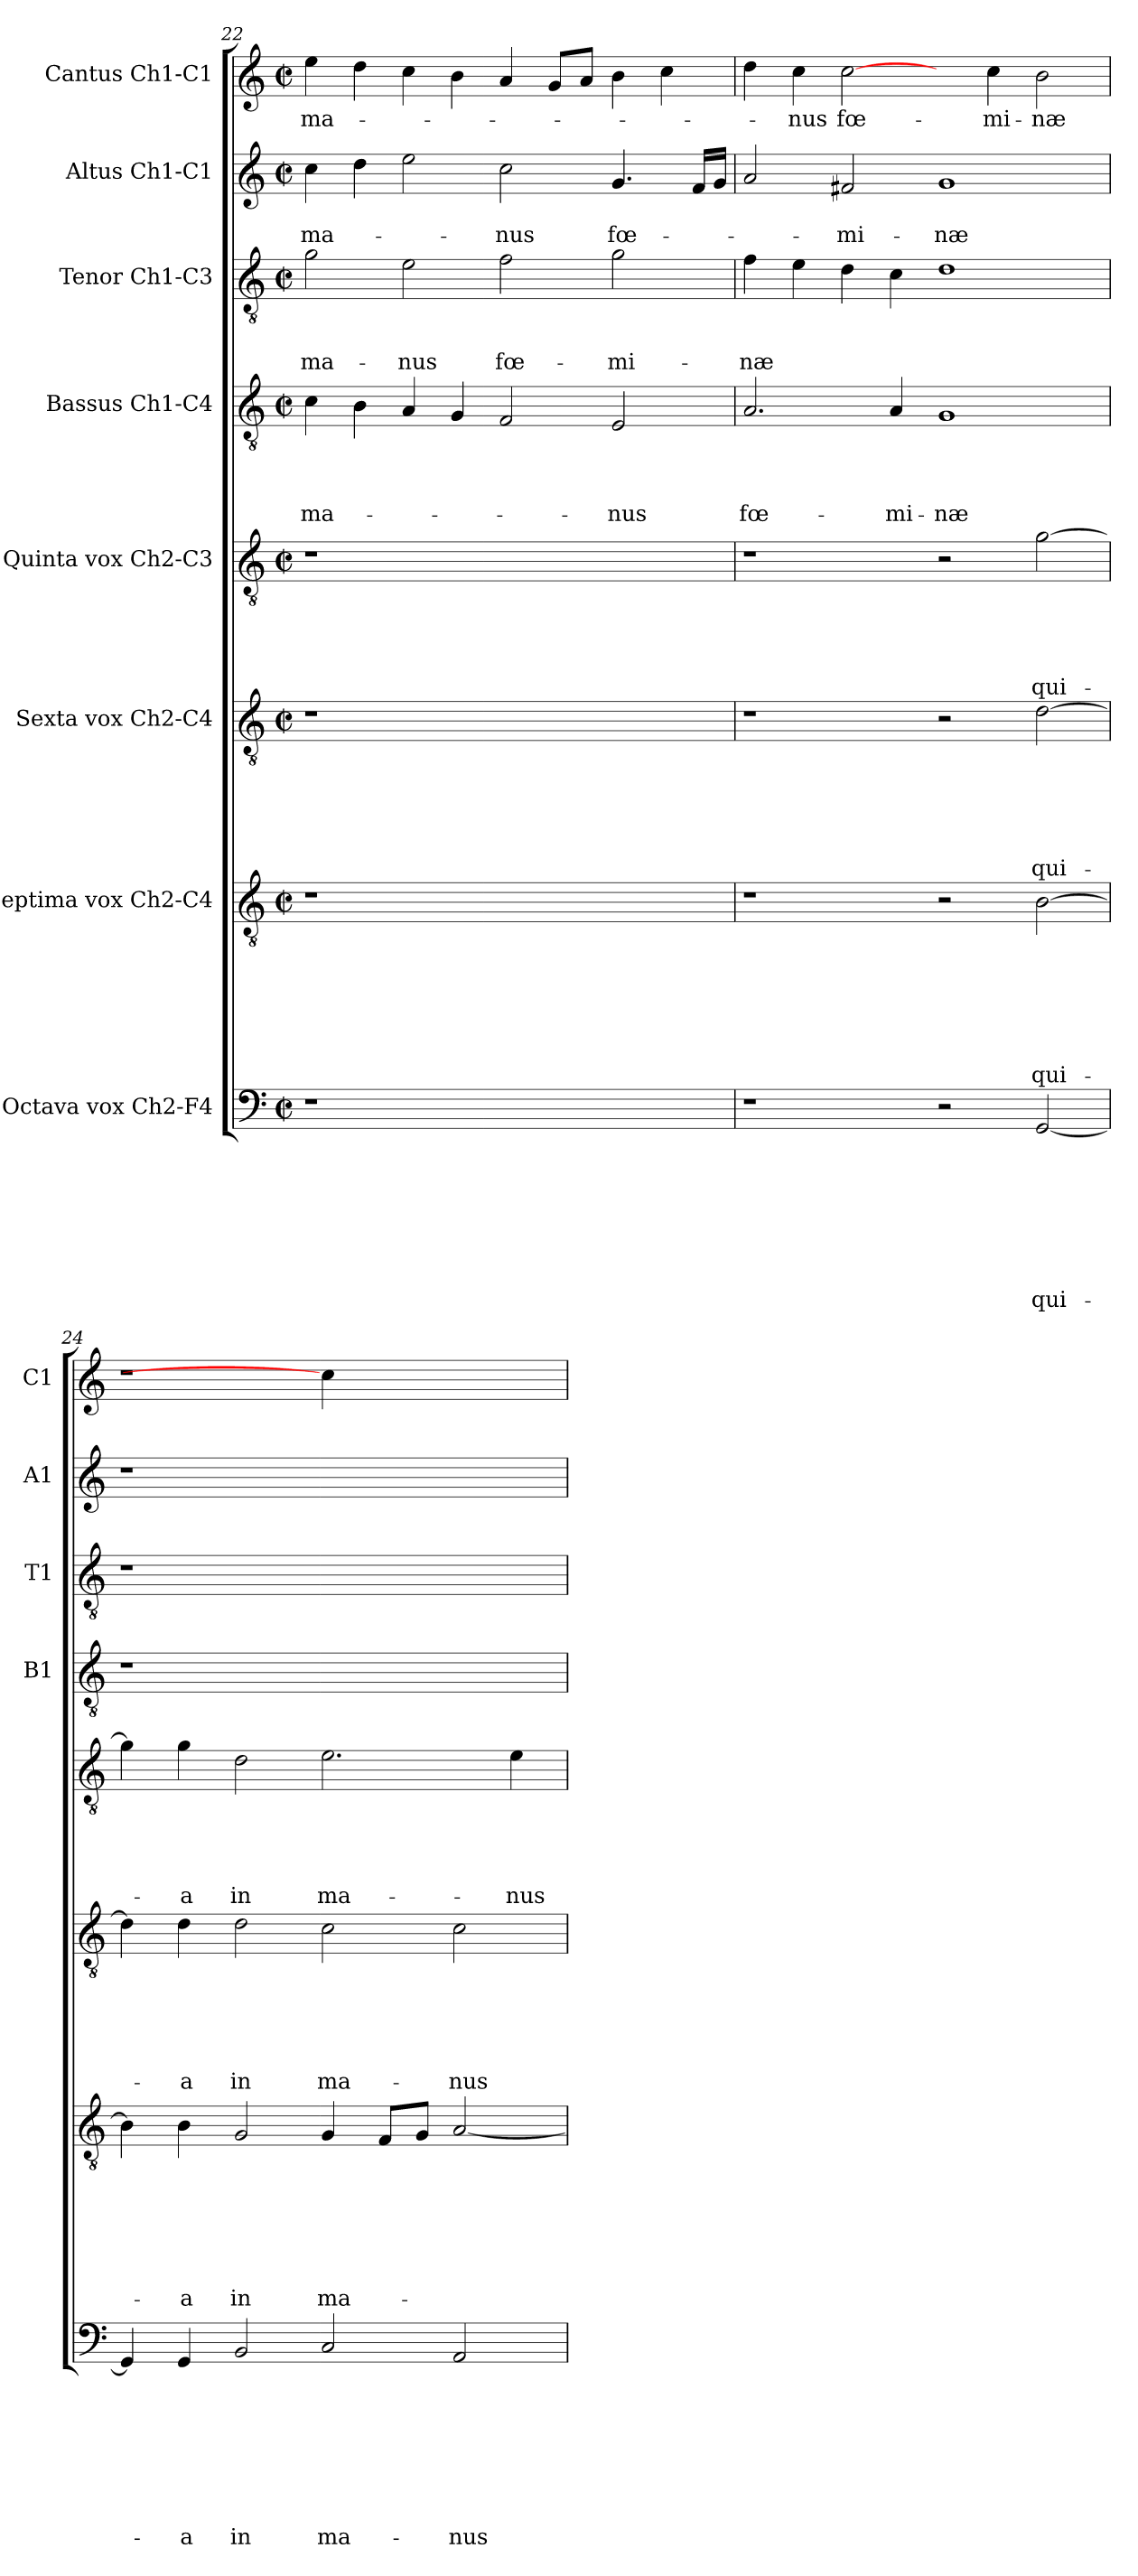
**kern	**text	**text	**text	**text	**text	**text	**text	**text	**kern	**text	**text	**text	**text	**text	**text	**text	**kern	**text	**text	**text	**text	**text	**text	**kern	**text	**text	**text	**text	**text	**kern	**text	**text	**text	**text	**kern	**text	**text	**text	**kern	**text	**text	**kern	**text
*part8	*part8	*part8	*part8	*part8	*part8	*part8	*part8	*part8	*part7	*part7	*part7	*part7	*part7	*part7	*part7	*part7	*part6	*part6	*part6	*part6	*part6	*part6	*part6	*part5	*part5	*part5	*part5	*part5	*part5	*part4	*part4	*part4	*part4	*part4	*part3	*part3	*part3	*part3	*part2	*part2	*part2	*part1	*part1
*staff8	*staff8	*staff8	*staff8	*staff8	*staff8	*staff8	*staff8	*staff8	*staff7	*staff7	*staff7	*staff7	*staff7	*staff7	*staff7	*staff7	*staff6	*staff6	*staff6	*staff6	*staff6	*staff6	*staff6	*staff5	*staff5	*staff5	*staff5	*staff5	*staff5	*staff4	*staff4	*staff4	*staff4	*staff4	*staff3	*staff3	*staff3	*staff3	*staff2	*staff2	*staff2	*staff1	*staff1
*I"Octava vox Ch2-F4	*	*	*	*	*	*	*	*	*I"Septima vox Ch2-C4	*	*	*	*	*	*	*	*I"Sexta vox Ch2-C4	*	*	*	*	*	*	*I"Quinta vox Ch2-C3	*	*	*	*	*	*I"Bassus Ch1-C4	*	*	*	*	*I"Tenor Ch1-C3	*	*	*	*I"Altus Ch1-C1	*	*	*I"Cantus Ch1-C1	*
*	*	*	*	*	*	*	*	*	*	*	*	*	*	*	*	*	*	*	*	*	*	*	*	*	*	*	*	*	*	*I'B1	*	*	*	*	*I'T1	*	*	*	*I'A1	*	*	*I'C1	*
*clefF4	*	*	*	*	*	*	*	*	*clefGv2	*	*	*	*	*	*	*	*clefGv2	*	*	*	*	*	*	*clefGv2	*	*	*	*	*	*clefGv2	*	*	*	*	*clefGv2	*	*	*	*clefG2	*	*	*clefG2	*
*k[]	*	*	*	*	*	*	*	*	*k[]	*	*	*	*	*	*	*	*k[]	*	*	*	*	*	*	*k[]	*	*	*	*	*	*k[]	*	*	*	*	*k[]	*	*	*	*k[]	*	*	*k[]	*
*C:	*	*	*	*	*	*	*	*	*C:	*	*	*	*	*	*	*	*C:	*	*	*	*	*	*	*C:	*	*	*	*	*	*C:	*	*	*	*	*C:	*	*	*	*C:	*	*	*C:	*
*M2/2	*	*	*	*	*	*	*	*	*M2/2	*	*	*	*	*	*	*	*M2/2	*	*	*	*	*	*	*M2/2	*	*	*	*	*	*M2/2	*	*	*	*	*M2/2	*	*	*	*M2/2	*	*	*M2/2	*
*met(c|)	*	*	*	*	*	*	*	*	*met(c|)	*	*	*	*	*	*	*	*met(c|)	*	*	*	*	*	*	*met(c|)	*	*	*	*	*	*met(c|)	*	*	*	*	*met(c|)	*	*	*	*met(c|)	*	*	*met(c|)	*
=22	=22	=22	=22	=22	=22	=22	=22	=22	=22	=22	=22	=22	=22	=22	=22	=22	=22	=22	=22	=22	=22	=22	=22	=22	=22	=22	=22	=22	=22	=22	=22	=22	=22	=22	=22	=22	=22	=22	=22	=22	=22	=22	=22
!	!	!	!	!	!	!	!	!	!	!	!	!	!	!	!	!	!	!	!	!	!	!	!	!	!	!	!	!	!	!	!	!	!	!LO:LY:b	!	!	!	!LO:LY:b	!	!	!LO:LY:b	!	!LO:LY:b
1r	.	.	.	.	.	.	.	.	1r	.	.	.	.	.	.	.	1r	.	.	.	.	.	.	1r	.	.	.	.	.	4c\	.	.	.	ma-	2g\	.	.	ma-	4cc\	.	ma-	4ee\	ma-
.	.	.	.	.	.	.	.	.	.	.	.	.	.	.	.	.	.	.	.	.	.	.	.	.	.	.	.	.	.	4B\	.	.	.	.	.	.	.	.	4dd\	.	.	4dd\	.
!	!	!	!	!	!	!	!	!	!	!	!	!	!	!	!	!	!	!	!	!	!	!	!	!	!	!	!	!	!	!	!	!	!	!	!	!	!	!LO:LY:b	!	!	!	!	!
.	.	.	.	.	.	.	.	.	.	.	.	.	.	.	.	.	.	.	.	.	.	.	.	.	.	.	.	.	.	4A/	.	.	.	.	2e\	.	.	-nus	2ee\	.	.	4cc\	.
.	.	.	.	.	.	.	.	.	.	.	.	.	.	.	.	.	.	.	.	.	.	.	.	.	.	.	.	.	.	4G/	.	.	.	.	.	.	.	.	.	.	.	4b\	.
!	!	!	!	!	!	!	!	!	!	!	!	!	!	!	!	!	!	!	!	!	!	!	!	!	!	!	!	!	!	!	!	!	!	!	!	!	!	!LO:LY:b	!	!	!LO:LY:b	!	!
1ryy	.	.	.	.	.	.	.	.	1ryy	.	.	.	.	.	.	.	1ryy	.	.	.	.	.	.	1ryy	.	.	.	.	.	2F/	.	.	.	.	2f\	.	.	fœ-	2cc\	.	-nus	4a/	.
.	.	.	.	.	.	.	.	.	.	.	.	.	.	.	.	.	.	.	.	.	.	.	.	.	.	.	.	.	.	.	.	.	.	.	.	.	.	.	.	.	.	8g/L	.
.	.	.	.	.	.	.	.	.	.	.	.	.	.	.	.	.	.	.	.	.	.	.	.	.	.	.	.	.	.	.	.	.	.	.	.	.	.	.	.	.	.	8a/J	.
!	!	!	!	!	!	!	!	!	!	!	!	!	!	!	!	!	!	!	!	!	!	!	!	!	!	!	!	!	!	!	!	!	!	!LO:LY:b	!	!	!	!LO:LY:b	!	!	!LO:LY:b	!	!
.	.	.	.	.	.	.	.	.	.	.	.	.	.	.	.	.	.	.	.	.	.	.	.	.	.	.	.	.	.	2E/	.	.	.	-nus	2g\	.	.	-mi-	4.g/	.	fœ-	4b\	.
.	.	.	.	.	.	.	.	.	.	.	.	.	.	.	.	.	.	.	.	.	.	.	.	.	.	.	.	.	.	.	.	.	.	.	.	.	.	.	.	.	.	4cc\	.
.	.	.	.	.	.	.	.	.	.	.	.	.	.	.	.	.	.	.	.	.	.	.	.	.	.	.	.	.	.	.	.	.	.	.	.	.	.	.	16f/LL	.	.	.	.
.	.	.	.	.	.	.	.	.	.	.	.	.	.	.	.	.	.	.	.	.	.	.	.	.	.	.	.	.	.	.	.	.	.	.	.	.	.	.	16g/JJ	.	.	.	.
=23	=23	=23	=23	=23	=23	=23	=23	=23	=23	=23	=23	=23	=23	=23	=23	=23	=23	=23	=23	=23	=23	=23	=23	=23	=23	=23	=23	=23	=23	=23	=23	=23	=23	=23	=23	=23	=23	=23	=23	=23	=23	=23	=23
!	!	!	!	!	!	!	!	!	!	!	!	!	!	!	!	!	!	!	!	!	!	!	!	!	!	!	!	!	!	!	!	!	!	!LO:LY:b	!	!	!	!LO:LY:b	!	!	!	!	!
1r	.	.	.	.	.	.	.	.	1r	.	.	.	.	.	.	.	1r	.	.	.	.	.	.	1r	.	.	.	.	.	2.A/	.	.	.	fœ-	4f\	.	.	-næ	2a/	.	.	4dd\	.
!	!	!	!	!	!	!	!	!	!	!	!	!	!	!	!	!	!	!	!	!	!	!	!	!	!	!	!	!	!	!	!	!	!	!	!	!	!	!	!	!	!	!	!LO:LY:b
.	.	.	.	.	.	.	.	.	.	.	.	.	.	.	.	.	.	.	.	.	.	.	.	.	.	.	.	.	.	.	.	.	.	.	4e\	.	.	.	.	.	.	4cc\	-nus
!	!	!	!	!	!	!	!	!	!	!	!	!	!	!	!	!	!	!	!	!	!	!	!	!	!	!	!	!	!	!	!	!	!	!	!	!	!	!	!	!	!LO:LY:b	!	!LO:LY:b
.	.	.	.	.	.	.	.	.	.	.	.	.	.	.	.	.	.	.	.	.	.	.	.	.	.	.	.	.	.	.	.	.	.	.	4d\	.	.	.	2f#X/	.	-mi-	[2cc\	fœ-
!	!	!	!	!	!	!	!	!	!	!	!	!	!	!	!	!	!	!	!	!	!	!	!	!	!	!	!	!	!	!	!	!	!	!LO:LY:b	!	!	!	!	!	!	!	!	!
.	.	.	.	.	.	.	.	.	.	.	.	.	.	.	.	.	.	.	.	.	.	.	.	.	.	.	.	.	.	4A/	.	.	.	-mi-	4c\	.	.	.	.	.	.	.	.
!	!	!	!	!	!	!	!	!	!	!	!	!	!	!	!	!	!	!	!	!	!	!	!	!	!	!	!	!	!	!	!	!	!	!LO:LY:b	!	!	!	!	!	!	!LO:LY:b	!	!
2r	.	.	.	.	.	.	.	.	2r	.	.	.	.	.	.	.	2r	.	.	.	.	.	.	2r	.	.	.	.	.	1G	.	.	.	-næ	1d	.	.	.	1g	.	-næ	4ryy	.
!	!	!	!	!	!	!	!	!	!	!	!	!	!	!	!	!	!	!	!	!	!	!	!	!	!	!	!	!	!	!	!	!	!	!	!	!	!	!	!	!	!	!	!LO:LY:b
.	.	.	.	.	.	.	.	.	.	.	.	.	.	.	.	.	.	.	.	.	.	.	.	.	.	.	.	.	.	.	.	.	.	.	.	.	.	.	.	.	.	4cc\	-mi-
!	!	!	!	!	!	!	!	!LO:LY:b	!	!	!	!	!	!	!	!LO:LY:b	!	!	!	!	!	!	!LO:LY:b	!	!	!	!	!	!LO:LY:b	!	!	!	!	!	!	!	!	!	!	!	!	!	!LO:LY:b
[2GG/	.	.	.	.	.	.	.	qui-	[2B\	.	.	.	.	.	.	qui-	[2d\	.	.	.	.	.	qui-	[2g\	.	.	.	.	qui-	.	.	.	.	.	.	.	.	.	.	.	.	2b\	-næ
!!LO:LB:g=z
=24	=24	=24	=24	=24	=24	=24	=24	=24	=24	=24	=24	=24	=24	=24	=24	=24	=24	=24	=24	=24	=24	=24	=24	=24	=24	=24	=24	=24	=24	=24	=24	=24	=24	=24	=24	=24	=24	=24	=24	=24	=24	=24	=24
4GG/]	.	.	.	.	.	.	.	.	4B\]	.	.	.	.	.	.	.	4d\]	.	.	.	.	.	.	4g\]	.	.	.	.	.	1r	.	.	.	.	1r	.	.	.	1r	.	.	1r	.
!	!	!	!	!	!	!	!	!LO:LY:b	!	!	!	!	!	!	!	!LO:LY:b	!	!	!	!	!	!	!LO:LY:b	!	!	!	!	!	!LO:LY:b	!	!	!	!	!	!	!	!	!	!	!	!	!	!
4GG/	.	.	.	.	.	.	.	-a	4B\	.	.	.	.	.	.	-a	4d\	.	.	.	.	.	-a	4g\	.	.	.	.	-a	.	.	.	.	.	.	.	.	.	.	.	.	.	.
!	!	!	!	!	!	!	!	!LO:LY:b	!	!	!	!	!	!	!	!LO:LY:b	!	!	!	!	!	!	!LO:LY:b	!	!	!	!	!	!LO:LY:b	!	!	!	!	!	!	!	!	!	!	!	!	!	!
2BB/	.	.	.	.	.	.	.	in	2G/	.	.	.	.	.	.	in	2d\	.	.	.	.	.	in	2d\	.	.	.	.	in	.	.	.	.	.	.	.	.	.	.	.	.	.	.
!	!	!	!	!	!	!	!	!LO:LY:b	!	!	!	!	!	!	!	!LO:LY:b	!	!	!	!	!	!	!LO:LY:b	!	!	!	!	!	!LO:LY:b	!	!	!	!	!	!	!	!	!	!	!	!	!	!
2C/	.	.	.	.	.	.	.	ma-	4G/	.	.	.	.	.	.	ma-	2c\	.	.	.	.	.	ma-	2.e\	.	.	.	.	ma-	1ryy	.	.	.	.	1ryy	.	.	.	1ryy	.	.	4cc\]	.
.	.	.	.	.	.	.	.	.	8F/L	.	.	.	.	.	.	.	.	.	.	.	.	.	.	.	.	.	.	.	.	.	.	.	.	.	.	.	.	.	.	.	.	2.ryy	.
.	.	.	.	.	.	.	.	.	8G/J	.	.	.	.	.	.	.	.	.	.	.	.	.	.	.	.	.	.	.	.	.	.	.	.	.	.	.	.	.	.	.	.	.	.
!	!	!	!	!	!	!	!	!LO:LY:b	!	!	!	!	!	!	!	!	!	!	!	!	!	!	!LO:LY:b	!	!	!	!	!	!	!	!	!	!	!	!	!	!	!	!	!	!	!	!
2AA/	.	.	.	.	.	.	.	-nus	[2A/	.	.	.	.	.	.	.	2c\	.	.	.	.	.	-nus	.	.	.	.	.	.	.	.	.	.	.	.	.	.	.	.	.	.	.	.
!	!	!	!	!	!	!	!	!	!	!	!	!	!	!	!	!	!	!	!	!	!	!	!	!	!	!	!	!	!LO:LY:b	!	!	!	!	!	!	!	!	!	!	!	!	!	!
.	.	.	.	.	.	.	.	.	.	.	.	.	.	.	.	.	.	.	.	.	.	.	.	4e\	.	.	.	.	-nus	.	.	.	.	.	.	.	.	.	.	.	.	.	.
=	=	=	=	=	=	=	=	=	=	=	=	=	=	=	=	=	=	=	=	=	=	=	=	=	=	=	=	=	=	=	=	=	=	=	=	=	=	=	=	=	=	=	=
*-	*-	*-	*-	*-	*-	*-	*-	*-	*-	*-	*-	*-	*-	*-	*-	*-	*-	*-	*-	*-	*-	*-	*-	*-	*-	*-	*-	*-	*-	*-	*-	*-	*-	*-	*-	*-	*-	*-	*-	*-	*-	*-	*-
